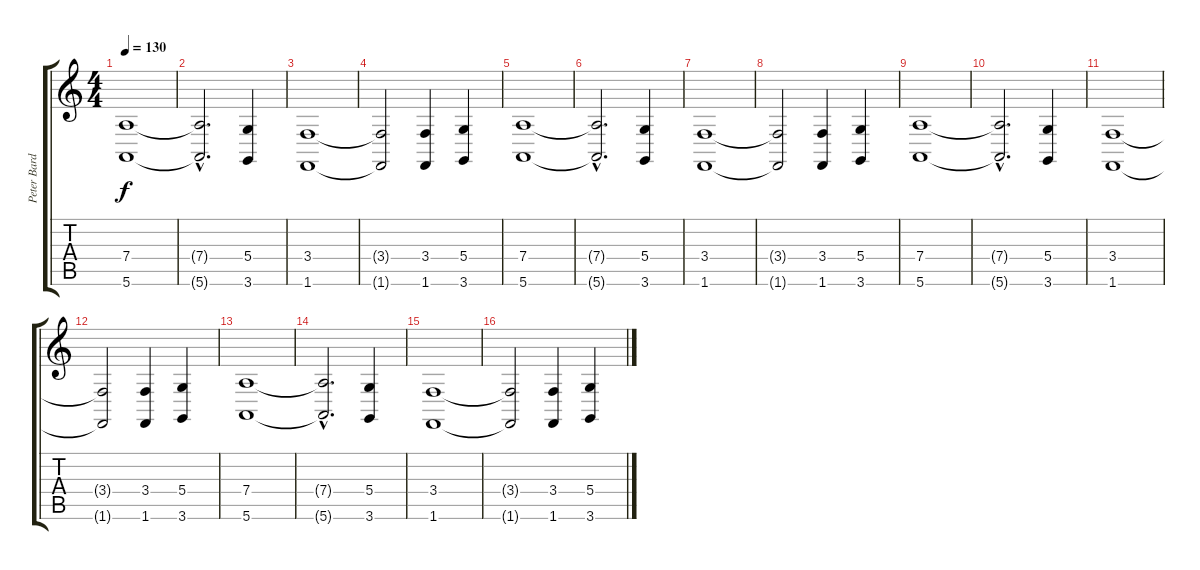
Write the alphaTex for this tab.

\track ("Peter Bardens" "Peter Bard") {instrument drawbarorgan}
\staff {score tabs}
\tuning (E4 B3 G3 D3 A2 E2) {hide}
\ts (4 4)
\tempo 130
\clef g2
\ks c
(7.4 5.6).1{dy f volume 7 instrument synthbrass1} |
(7.4{hac t} 5.6{hac t}).2{d} (5.4 3.6).4 |
(3.4 1.6).1 |
(3.4{t} 1.6{t}).2 (3.4 1.6).4 (5.4 3.6).4 |
(7.4 5.6).1{volume 7 instrument synthbrass1} |
(7.4{hac t} 5.6{hac t}).2{d} (5.4 3.6).4 |
(3.4 1.6).1 |
(3.4{t} 1.6{t}).2 (3.4 1.6).4 (5.4 3.6).4 |
(7.4 5.6).1{volume 7 instrument synthbrass1} |
(7.4{hac t} 5.6{hac t}).2{d} (5.4 3.6).4 |
(3.4 1.6).1 |
(3.4{t} 1.6{t}).2 (3.4 1.6).4 (5.4 3.6).4 |
(7.4 5.6).1{volume 7 instrument synthbrass1} |
(7.4{hac t} 5.6{hac t}).2{d} (5.4 3.6).4 |
(3.4 1.6).1 |
(3.4{t} 1.6{t}).2 (3.4 1.6).4 (5.4 3.6).4
